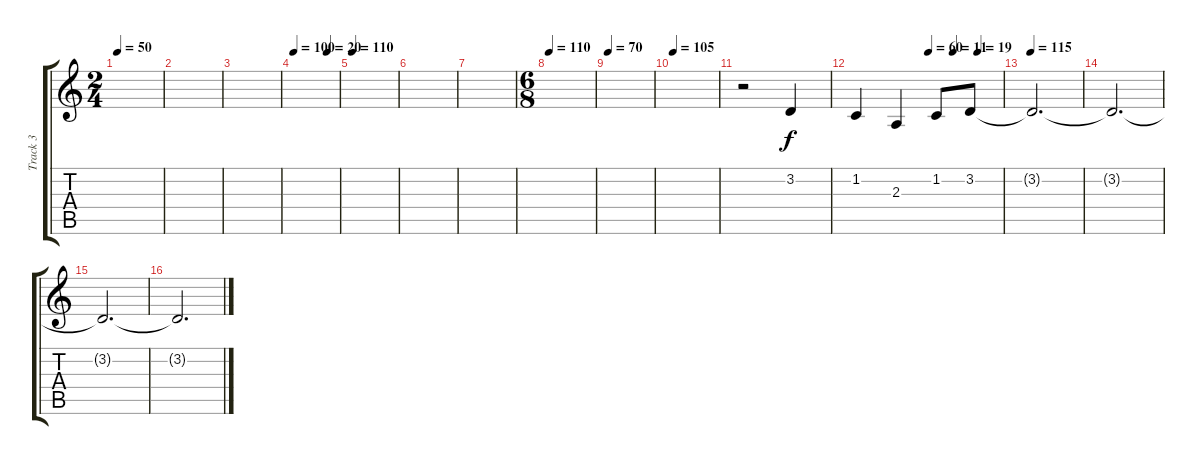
\track ("Track 3" "Track 3") {instrument flute}
\staff {score tabs}
\tuning (E4 B3 G3 D3 A2 E2) {hide}
\ts (2 4)
\tempo 50
\tempo 110
\tempo 50
\clef g2
\ks c
|
|
|
\tempo 100
\tempo (20 0.75)
|
\tempo 110
|
|
|
\ts (6 8)
\tempo 110
|
\tempo 70
|
\tempo 105
|
r.2 3.2.4 |
\tempo (60 0.5)
\tempo (14 0.6666666666666666)
\tempo (11 0.6666666666666666)
\tempo (19 0.8333333333333334)
1.2.4 2.3.4 1.2.8 3.2.8 |
\tempo 115
3.2{t}.2{d} |
3.2{t}.2{d} |
3.2{t}.2{d} |
3.2{t}.2{d}
